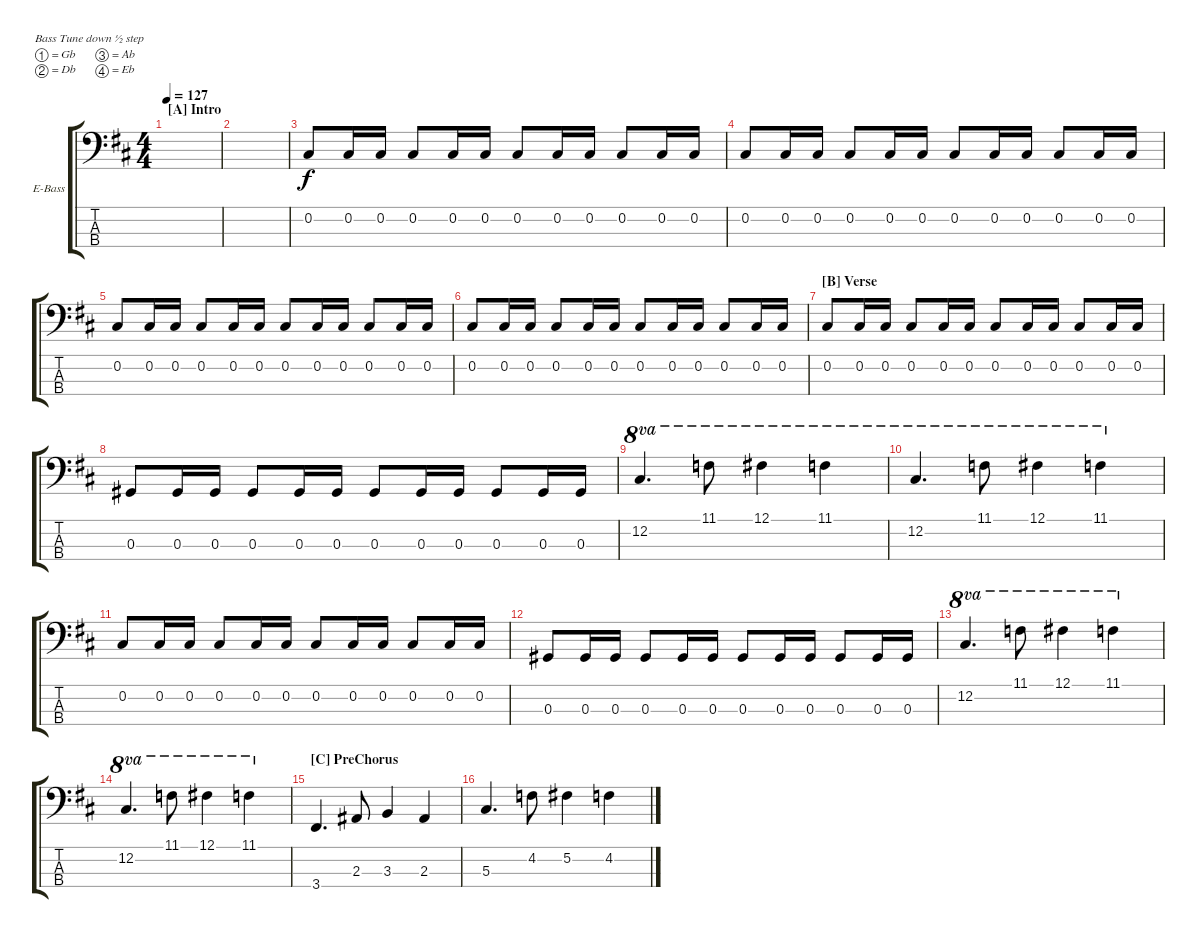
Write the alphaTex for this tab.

\bracketExtendMode groupsimilarinstruments
\firstSystemTrackNameOrientation horizontal
\otherSystemsTrackNameOrientation horizontal
\track ("Bass" "E-Bass") {instrument electricbasspick}
\staff {score tabs}
\tuning (Gb2 Db2 Ab1 Eb1)
\ts (4 4)
\beaming (8 2 2 2 2)
\section ("A" "Intro")
\tempo 127
\clef f4
\scale
1.09332
\ks d
|
\scale
0.906684 |
\scale
1.06305 0.2.8 0.2.16 0.2.16 0.2.8 0.2.16 0.2.16 0.2.8 0.2.16 0.2.16 0.2.8 0.2.16 0.2.16 |
\scale
0.936948 0.2.8 0.2.16 0.2.16 0.2.8 0.2.16 0.2.16 0.2.8 0.2.16 0.2.16 0.2.8 0.2.16 0.2.16 |
\scale
1.06305 0.2.8 0.2.16 0.2.16 0.2.8 0.2.16 0.2.16 0.2.8 0.2.16 0.2.16 0.2.8 0.2.16 0.2.16 |
\scale
0.936948 0.2.8 0.2.16 0.2.16 0.2.8 0.2.16 0.2.16 0.2.8 0.2.16 0.2.16 0.2.8 0.2.16 0.2.16 |
\section ("B" "Verse")
\scale
1.06305 0.2.8 0.2.16 0.2.16 0.2.8 0.2.16 0.2.16 0.2.8 0.2.16 0.2.16 0.2.8 0.2.16 0.2.16 |
\scale
0.936948 0.3.8 0.3.16 0.3.16 0.3.8 0.3.16 0.3.16 0.3.8 0.3.16 0.3.16 0.3.8 0.3.16 0.3.16 |
\scale
1.06305 12.2.4{d ot 8va} 11.1.8{ot 8va} 12.1.4{ot 8va} 11.1.4{ot 8va} |
\scale
0.936948 12.2.4{d ot 8va} 11.1.8{ot 8va} 12.1.4{ot 8va} 11.1.4{ot 8va} |
\scale
1.06305 0.2.8 0.2.16 0.2.16 0.2.8 0.2.16 0.2.16 0.2.8 0.2.16 0.2.16 0.2.8 0.2.16 0.2.16 |
\scale
0.936948 0.3.8 0.3.16 0.3.16 0.3.8 0.3.16 0.3.16 0.3.8 0.3.16 0.3.16 0.3.8 0.3.16 0.3.16 |
\scale
1.06305 12.2.4{d ot 8va} 11.1.8{ot 8va} 12.1.4{ot 8va} 11.1.4{ot 8va} |
\scale
0.936948 12.2.4{d ot 8va} 11.1.8{ot 8va} 12.1.4{ot 8va} 11.1.4{ot 8va} |
\section ("C" "PreChorus")
\scale
1.06305 3.4.4{d} 2.3.8 3.3.4 2.3.4 |
\scale
0.936948 5.3.4{d} 4.2.8 5.2.4 4.2.4
